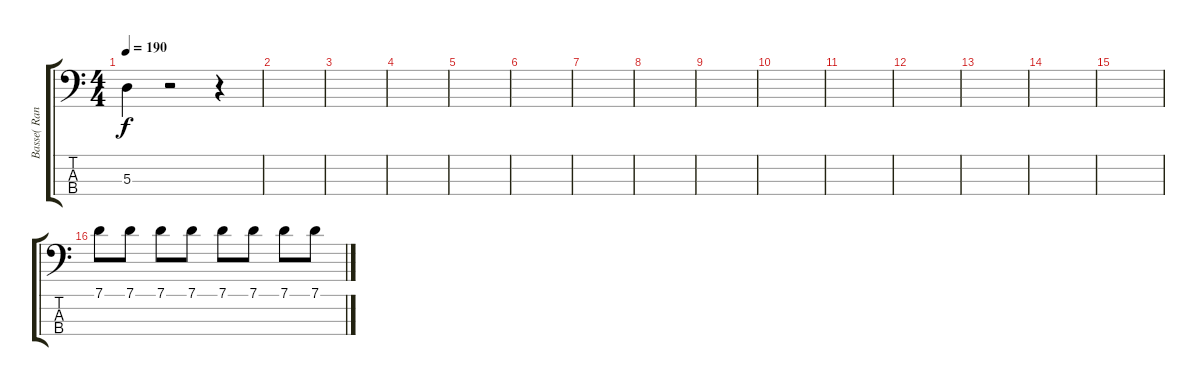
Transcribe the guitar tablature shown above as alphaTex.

\track ("Basse( Randy Bradbury )" "Basse( Ran") {instrument electricbasspick}
\staff {score tabs}
\tuning (G2 D2 A1 E1) {hide}
\ts (4 4)
\tempo 190
\clef f4
\ks c
5.3.4{dy f} r.2 r.4 |
|
|
|
|
|
|
|
|
|
|
|
|
|
|
7.1.8 7.1.8 7.1.8 7.1.8 7.1.8 7.1.8 7.1.8 7.1.8
